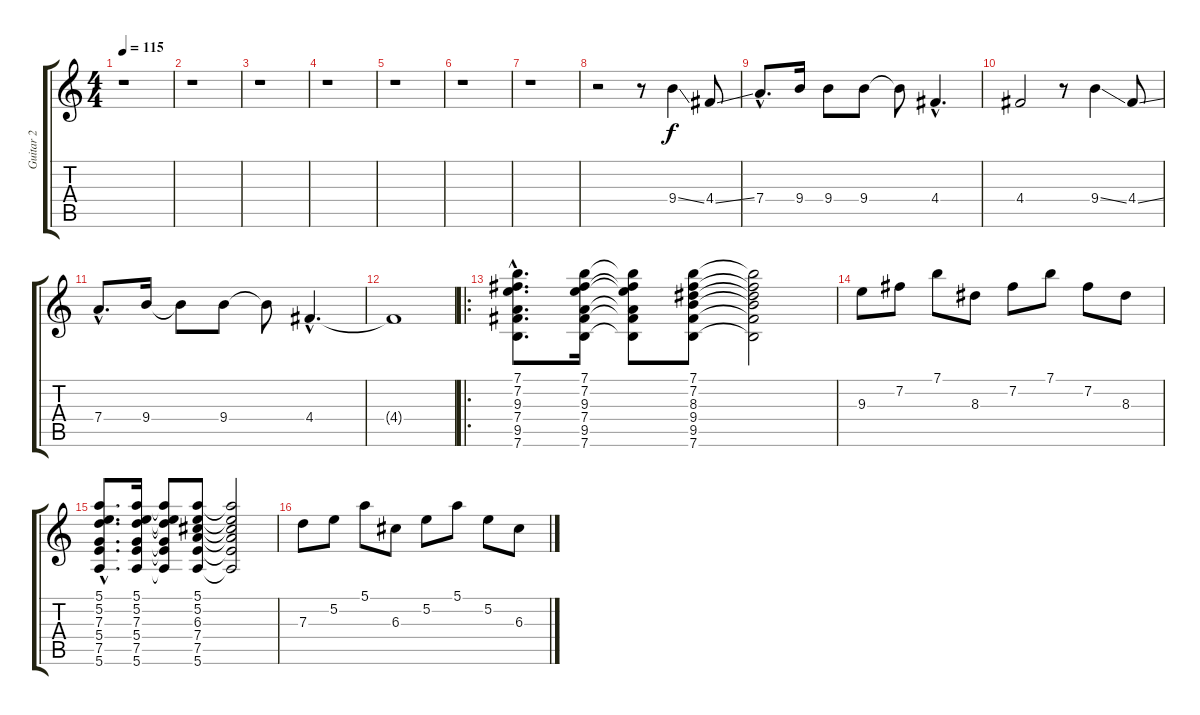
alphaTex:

\track ("Guitar 2" "Guitar 2") {instrument distortionguitar}
\staff {score tabs}
\tuning (E4 B3 G3 D3 A2 E2) {hide}
\ts (4 4)
\tempo 115
\clef g2
\ks c
r.1{dy f instrument distortionguitar} |
r.1 |
r.1 |
r.1 |
r.1 |
r.1 |
r.1 |
r.2 r.8 9.4{ss}.4 4.4{ss}.8 |
7.4{hac}.8{d} 9.4.16 9.4.8 9.4.8 9.4{t}.8 4.4{hac}.4{d} |
4.4.2 r.8 9.4{ss}.4 4.4{ss}.8 |
7.4{hac}.8{d} 9.4.16 9.4{t}.8 9.4.8 9.4{t}.8 4.4{hac}.4{d} |
4.4{t}.1 |
\ro
(7.1{hac} 7.2{hac} 9.3{hac} 7.4{hac} 9.5{hac} 7.6{hac}).8{d} (7.1 7.2 9.3 7.4 9.5 7.6).16 (7.1{t} 7.2{t} 9.3{t} 7.4{t} 9.5{t} 7.6{t}).8 (7.1 7.2 8.3 9.4 9.5 7.6).8 (7.1{t} 7.2{t} 8.3{t} 9.4{t} 9.5{t} 7.6{t}).2 |
9.3.8 7.2.8 7.1.8 8.3.8 7.2.8 7.1.8 7.2.8 8.3.8 |
(5.1{hac} 5.2{hac} 7.3{hac} 5.4{hac} 7.5{hac} 5.6{hac}).8{d} (5.1 5.2 7.3 5.4 7.5 5.6).16 (5.1{t} 5.2{t} 7.3{t} 5.4{t} 7.5{t} 5.6{t}).8 (5.1 5.2 6.3 7.4 7.5 5.6).8 (5.1{t} 5.2{t} 6.3{t} 7.4{t} 7.5{t} 5.6{t}).2 |
7.3.8 5.2.8 5.1.8 6.3.8 5.2.8 5.1.8 5.2.8 6.3.8
